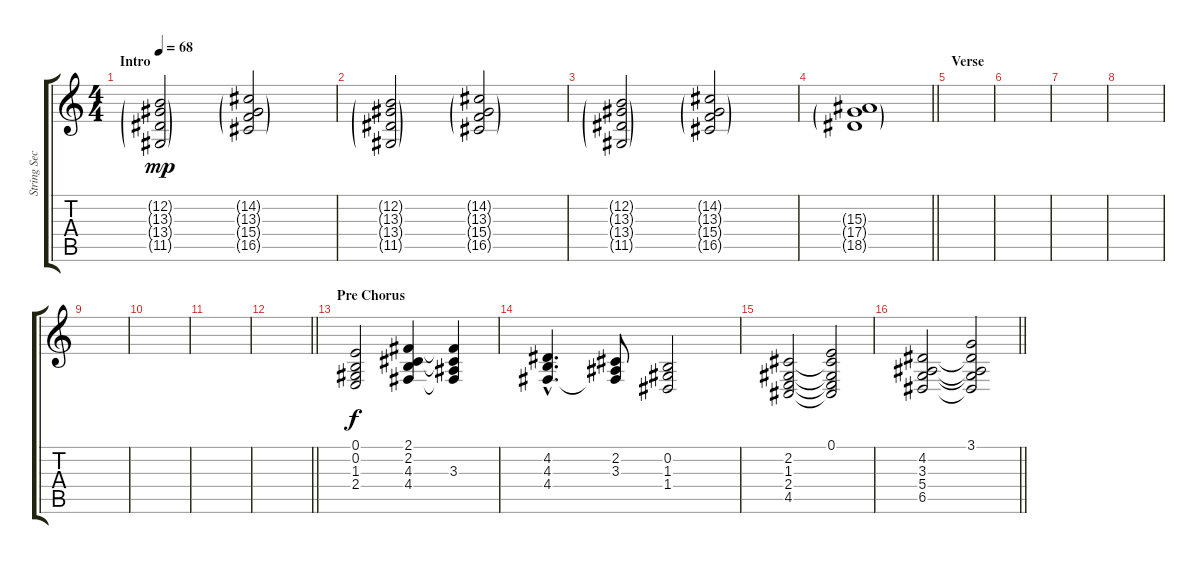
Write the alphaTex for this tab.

\track ("String Section" "String Sec") {instrument stringensemble1}
\staff {score tabs}
\tuning (E4 B3 G3 D3 A2 E2) {hide}
\ts (4 4)
\section ("" "Intro")
\tempo 68
\clef g2
\ks c
(12.2{g} 13.3{g} 13.4{g} 11.5{g}).2{dy mp instrument stringensemble1} (14.2{g} 13.3{g} 15.4{g} 16.5{g}).2 |
(12.2{g} 13.3{g} 13.4{g} 11.5{g}).2 (14.2{g} 13.3{g} 15.4{g} 16.5{g}).2 |
(12.2{g} 13.3{g} 13.4{g} 11.5{g}).2 (14.2{g} 13.3{g} 15.4{g} 16.5{g}).2 |
\barLineRight lightlight
(15.3{g} 17.4{g} 18.5{g}).1 |
\section ("" "Verse")
|
|
|
|
|
|
|
\barLineRight lightlight
|
\section ("" "Pre Chorus")
(0.1 0.2 1.3 2.4).2{dy f} (2.1 2.2 4.3 4.4).4 (2.1{t} 2.2{t} 3.3 4.4{t}).4 |
(4.2{hac} 4.3{hac} 4.4{hac}).4{d} (2.2 3.3 4.4{t}).8 (0.2 1.3 1.4).2 |
(2.2 1.3 2.4 4.5).2 (0.1 2.2{t} 1.3{t} 2.4{t} 4.5{t}).2 |
\barLineRight lightlight
(4.2 3.3 5.4 6.5).2 (3.1 4.2{t} 3.3{t} 5.4{t} 6.5{t}).2
